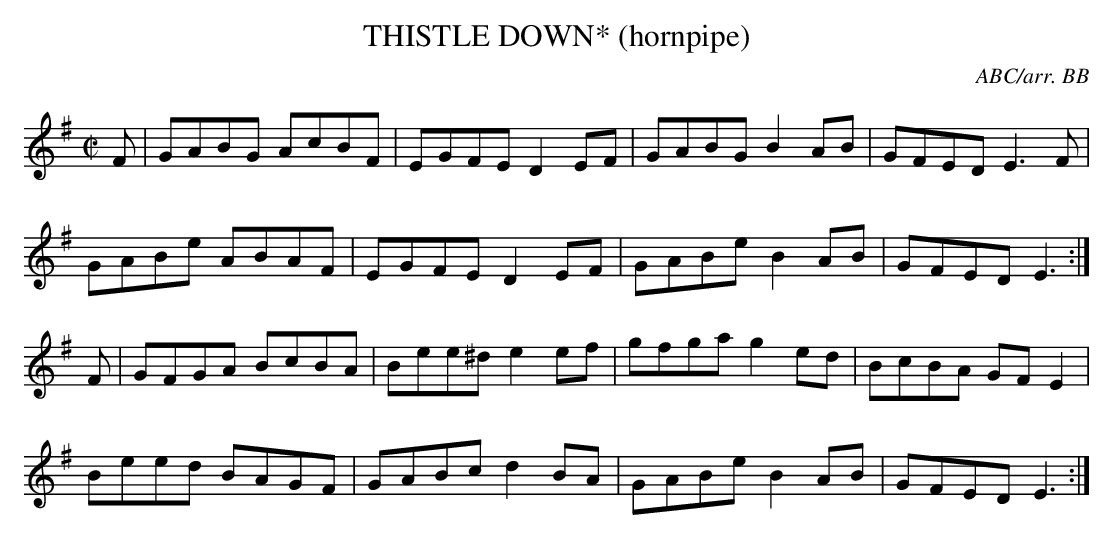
X:1
T:THISTLE DOWN* (hornpipe)
C:ABC/arr. BB
Y:"andante"
M:C|
L:1/8
K:Em % source key Fm
F|GABG AcBF|EGFE D2EF|GABG B2AB|GFED E3F|
GABe ABAF|EGFE D2EF|GABe B2AB|GFED E3 :|
F|GFGA BcBA|Bee^d e2ef|gfga g2ed|BcBA GFE2|
Beed BAGF|GABc d2BA|GABe B2AB|GFED E3 :|
